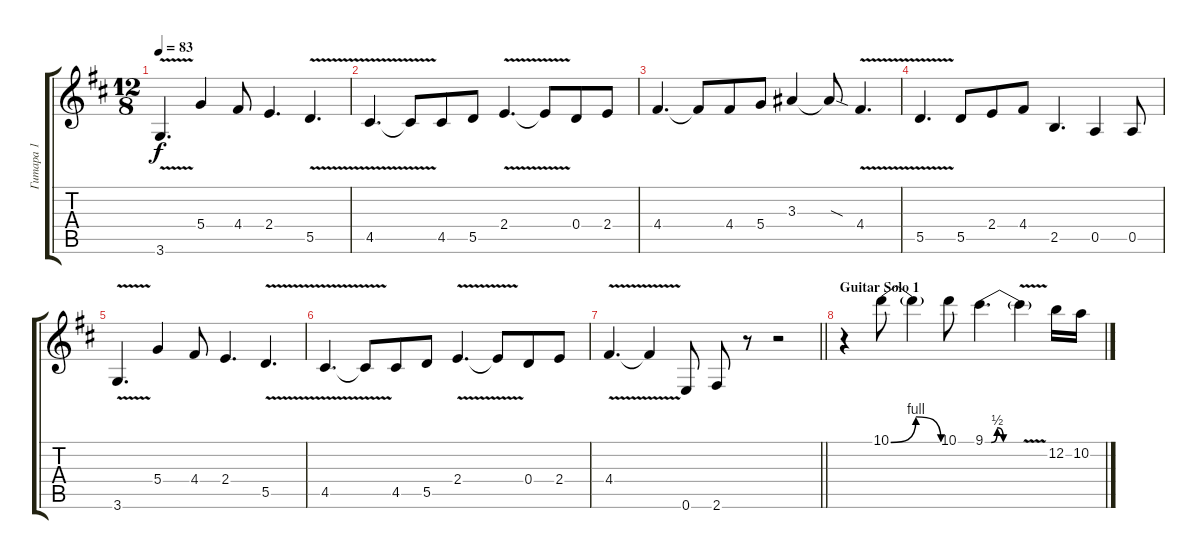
\track ("Гитара 1" "Гитара 1") {instrument overdrivenguitar}
\staff {score tabs}
\tuning (E4 B3 G3 D3 A2 E2) {hide}
\ts (12 8)
\tempo 83
\clef g2
\ks bminor
3.6{v}.4{d dy f} 5.4.4 4.4.8 2.4.4{d} 5.5{v}.4{d} |
4.5{v}.4{d} 4.5{t}.8 4.5.8 5.5.8 2.4{v}.4{d} 2.4{t}.8 0.4.8 2.4.8 |
4.4.4{d} 4.4{t}.8 4.4.8 5.4.8 3.3.4 3.3{sod t}.8 4.4{v}.4{d} |
5.5{v}.4{d} 5.5.8 2.4.8 4.4.8 2.5.4{d} 0.5.4 0.5.8 |
3.6{v}.4{d} 5.4.4 4.4.8 2.4.4{d} 5.5{v}.4{d} |
4.5{v}.4{d} 4.5{t}.8 4.5.8 5.5.8 2.4{v}.4{d} 2.4{t}.8 0.4.8 2.4.8 |
\barLineRight lightlight
4.4{v}.4{d} 4.4{t}.4 0.6.8 2.6.8 r.8 r.2 |
\section ("" "Guitar Solo 1")
r.4{instrument overdrivenguitar} 10.1{be (bendrelease 0 0 15 4 51 4 60 0)}.8 10.1{t}.4 10.1.8 9.1{be (custom 0 0 10 0 20 2 30 0 60 0)}.4{d} 9.1{v t}.4 12.2.16 10.2.16
